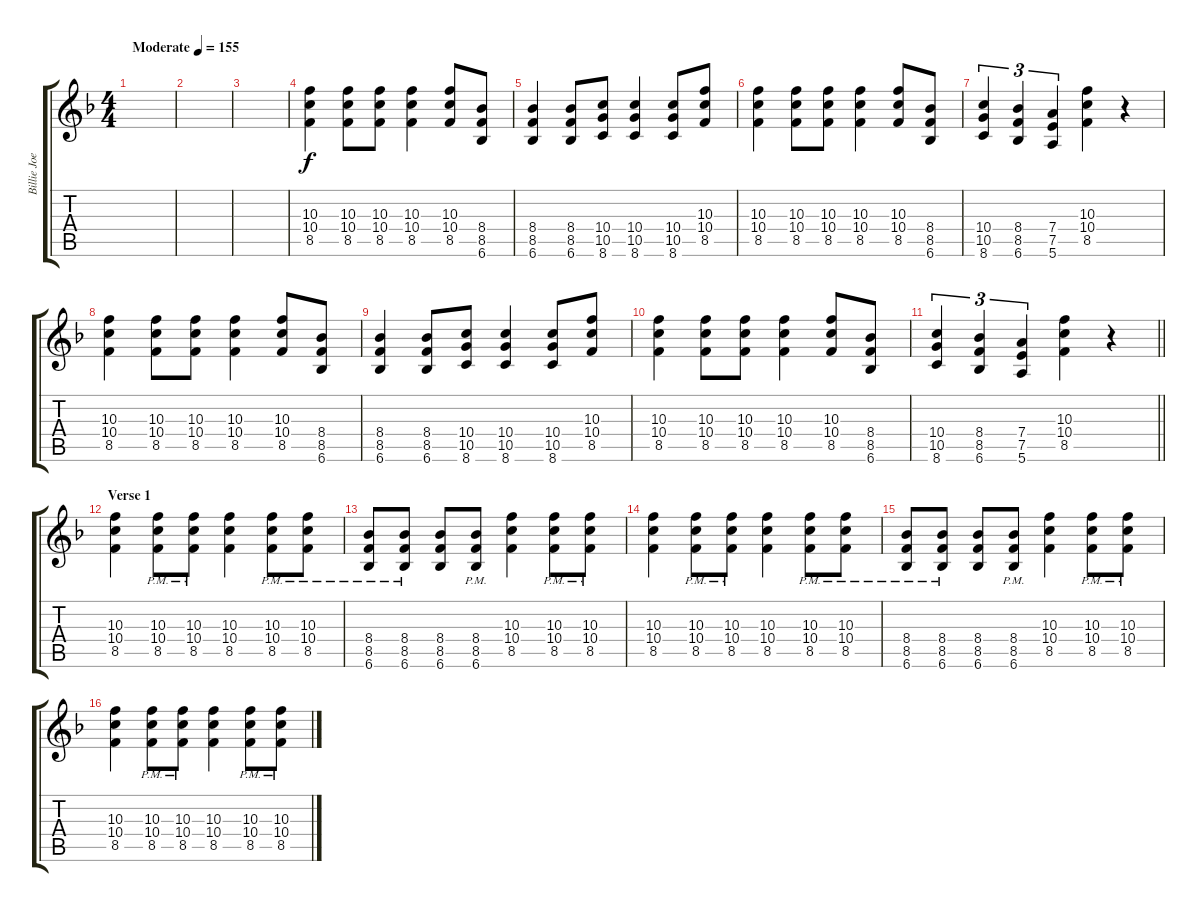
\track ("Billie Joe (Rhthym Guitar)" "Billie Joe") {instrument distortionguitar}
\staff {score tabs}
\tuning (E4 B3 G3 D3 A2 E2) {hide}
\ts (4 4)
\tempo (155 "Moderate")
\clef g2
\ks f
|
|
|
(10.3 10.4 8.5).4{balance 8} (10.3 10.4 8.5).8 (10.3 10.4 8.5).8 (10.3 10.4 8.5).4 (10.3 10.4 8.5).8 (8.4 8.5 6.6).8 |
(8.4 8.5 6.6).4 (8.4 8.5 6.6).8 (10.4 10.5 8.6).8 (10.4 10.5 8.6).4 (10.4 10.5 8.6).8 (10.3 10.4 8.5).8 |
(10.3 10.4 8.5).4 (10.3 10.4 8.5).8 (10.3 10.4 8.5).8 (10.3 10.4 8.5).4 (10.3 10.4 8.5).8 (8.4 8.5 6.6).8 |
(10.4 10.5 8.6).4{tu (3 2)} (8.4 8.5 6.6).4{tu (3 2)} (7.4 7.5 5.6).4{tu (3 2)} (10.3 10.4 8.5).4 r.4 |
(10.3 10.4 8.5).4 (10.3 10.4 8.5).8 (10.3 10.4 8.5).8 (10.3 10.4 8.5).4 (10.3 10.4 8.5).8 (8.4 8.5 6.6).8 |
(8.4 8.5 6.6).4 (8.4 8.5 6.6).8 (10.4 10.5 8.6).8 (10.4 10.5 8.6).4 (10.4 10.5 8.6).8 (10.3 10.4 8.5).8 |
(10.3 10.4 8.5).4 (10.3 10.4 8.5).8 (10.3 10.4 8.5).8 (10.3 10.4 8.5).4 (10.3 10.4 8.5).8 (8.4 8.5 6.6).8 |
\barLineRight lightlight
(10.4 10.5 8.6).4{tu (3 2)} (8.4 8.5 6.6).4{tu (3 2)} (7.4 7.5 5.6).4{tu (3 2)} (10.3 10.4 8.5).4 r.4 |
\section ("" "Verse 1")
(10.3 10.4 8.5).4{balance 0} (10.3{pm} 10.4{pm} 8.5{pm}).8 (10.3{pm} 10.4{pm} 8.5{pm}).8 (10.3 10.4 8.5).4 (10.3{pm} 10.4{pm} 8.5{pm}).8 (10.3{pm} 10.4{pm} 8.5{pm}).8 |
(8.4{pm} 8.5{pm} 6.6{pm}).8 (8.4{pm} 8.5{pm} 6.6{pm}).8 (8.4 8.5 6.6).8 (8.4{pm} 8.5{pm} 6.6{pm}).8 (10.3 10.4 8.5).4 (10.3{pm} 10.4{pm} 8.5{pm}).8 (10.3{pm} 10.4{pm} 8.5{pm}).8 |
(10.3 10.4 8.5).4 (10.3{pm} 10.4{pm} 8.5{pm}).8 (10.3{pm} 10.4{pm} 8.5{pm}).8 (10.3 10.4 8.5).4 (10.3{pm} 10.4{pm} 8.5{pm}).8 (10.3{pm} 10.4{pm} 8.5{pm}).8 |
(8.4{pm} 8.5{pm} 6.6{pm}).8 (8.4{pm} 8.5{pm} 6.6{pm}).8 (8.4 8.5 6.6).8 (8.4{pm} 8.5{pm} 6.6{pm}).8 (10.3 10.4 8.5).4 (10.3{pm} 10.4{pm} 8.5{pm}).8 (10.3{pm} 10.4{pm} 8.5{pm}).8 |
(10.3 10.4 8.5).4 (10.3{pm} 10.4{pm} 8.5{pm}).8 (10.3{pm} 10.4{pm} 8.5{pm}).8 (10.3 10.4 8.5).4 (10.3{pm} 10.4{pm} 8.5{pm}).8 (10.3{pm} 10.4{pm} 8.5{pm}).8
